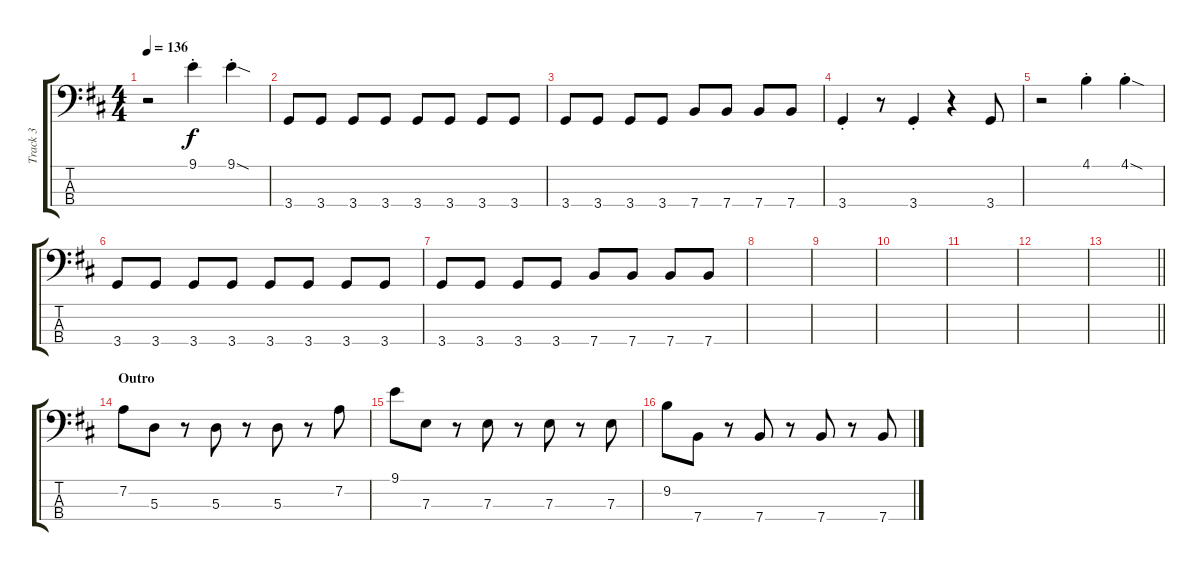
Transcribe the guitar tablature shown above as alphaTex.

\track ("Track 3" "Track 3") {instrument electricbassfinger}
\staff {score tabs}
\tuning (G2 D2 A1 E1) {hide}
\ts (4 4)
\tempo 136
\clef f4
\ks d
r.2{dy f} 9.1{st}.4 9.1{sod st}.4 |
3.4.8 3.4.8 3.4.8 3.4.8 3.4.8 3.4.8 3.4.8 3.4.8 |
3.4.8 3.4.8 3.4.8 3.4.8 7.4.8 7.4.8 7.4.8 7.4.8 |
3.4{st}.4 r.8 3.4{st}.4 r.4 3.4.8 |
r.2 4.1{st}.4 4.1{sod st}.4 |
3.4.8 3.4.8 3.4.8 3.4.8 3.4.8 3.4.8 3.4.8 3.4.8 |
3.4.8 3.4.8 3.4.8 3.4.8 7.4.8 7.4.8 7.4.8 7.4.8 |
|
|
|
|
|
\barLineRight lightlight
|
\section ("" "Outro")
7.2.8 5.3.8 r.8 5.3.8 r.8 5.3.8 r.8 7.2.8 |
9.1.8 7.3.8 r.8 7.3.8 r.8 7.3.8 r.8 7.3.8 |
9.2.8 7.4.8 r.8 7.4.8 r.8 7.4.8 r.8 7.4.8
